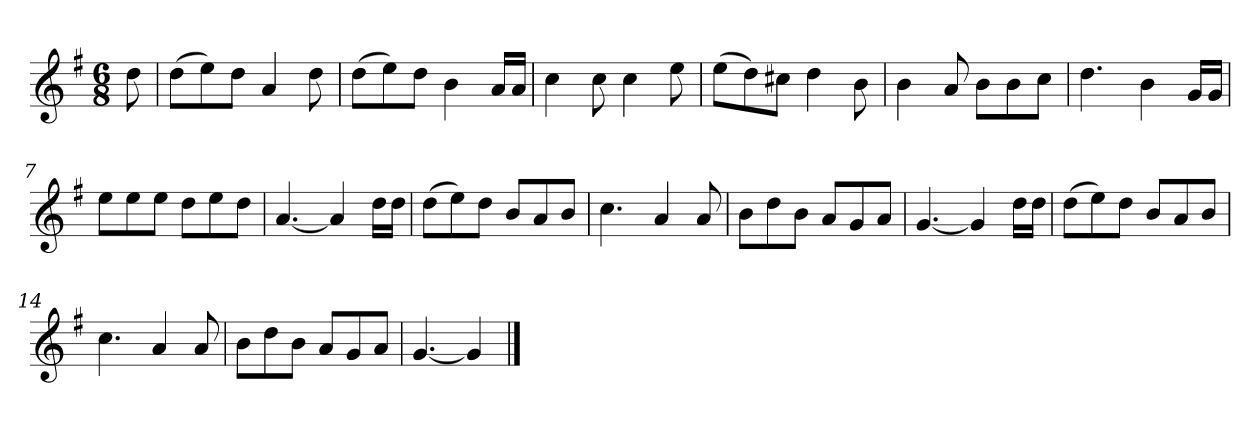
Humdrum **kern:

**kern
*part1
*staff1
*k[f#]
*M6/8
*MM120
=
8dd
=1
(8ddL
8ee)
8ddJ
4a
8dd
=2
(8ddL
8ee)
8ddJ
4b
16aLL
16aJJ
=3
4cc
8cc
4cc
8ee
=4
(8eeL
8dd)
8cc#XJ
4dd
8b
=5
4b
8a
8bL
8b
8ccJ
=6
4.dd
4b
16gLL
16gJJ
=7
8eeL
8ee
8eeJ
8ddL
8ee
8ddJ
=8
[4.a
4a]
16ddLL
16ddJJ
=9
(8ddL
8ee)
8ddJ
8bL
8a
8bJ
=10
4.cc
4a
8a
=11
8bL
8dd
8bJ
8aL
8g
8aJ
=12
[4.g
4g]
16ddLL
16ddJJ
=13
(8ddL
8ee)
8ddJ
8bL
8a
8bJ
=14
4.cc
4a
8a
=15
8bL
8dd
8bJ
8aL
8g
8aJ
=16
[4.g
4g]
==
*-
